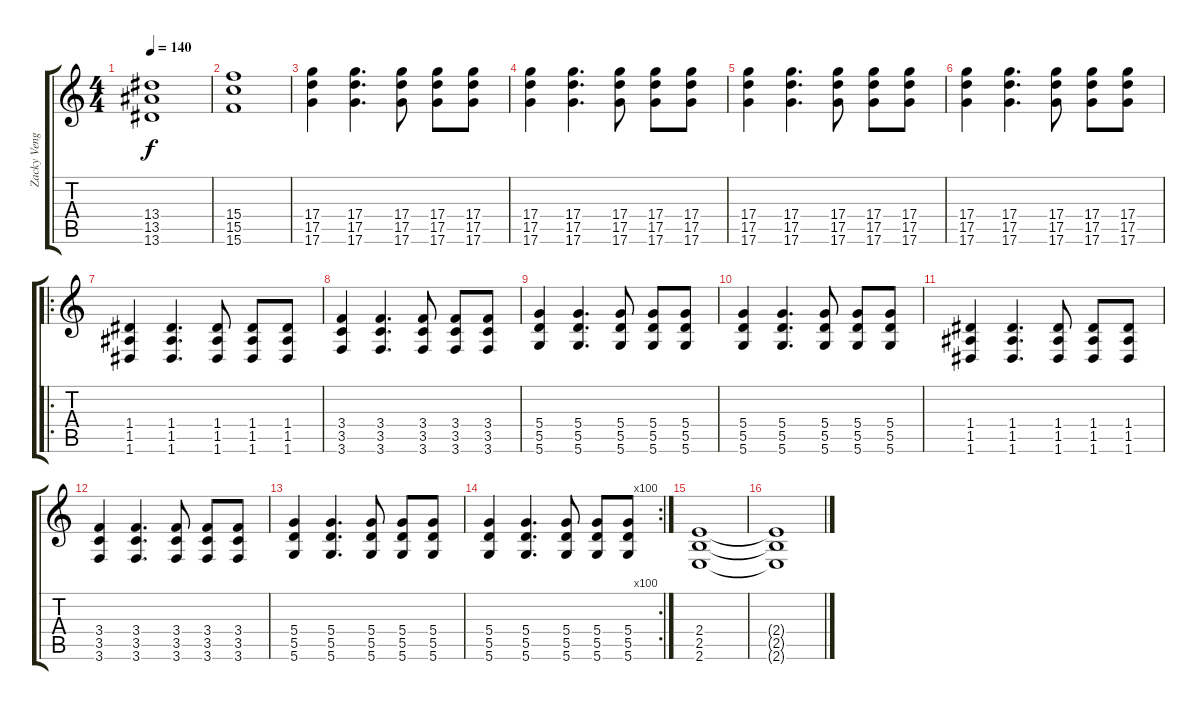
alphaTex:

\track ("Zacky Vengeance" "Zacky Veng") {instrument overdrivenguitar}
\staff {score tabs}
\tuning (E4 B3 G3 D3 A2 D2) {hide}
\ts (4 4)
\tempo 140
\clef g2
\ks c
(13.4 13.5 13.6).1{dy f} |
(15.4 15.5 15.6).1 |
(17.4 17.5 17.6).4 (17.4 17.5 17.6).4{d} (17.4 17.5 17.6).8 (17.4 17.5 17.6).8 (17.4 17.5 17.6).8 |
(17.4 17.5 17.6).4 (17.4 17.5 17.6).4{d} (17.4 17.5 17.6).8 (17.4 17.5 17.6).8 (17.4 17.5 17.6).8 |
(17.4 17.5 17.6).4 (17.4 17.5 17.6).4{d} (17.4 17.5 17.6).8 (17.4 17.5 17.6).8 (17.4 17.5 17.6).8 |
(17.4 17.5 17.6).4 (17.4 17.5 17.6).4{d} (17.4 17.5 17.6).8 (17.4 17.5 17.6).8 (17.4 17.5 17.6).8 |
\ro
(1.4 1.5 1.6).4 (1.4 1.5 1.6).4{d} (1.4 1.5 1.6).8 (1.4 1.5 1.6).8 (1.4 1.5 1.6).8 |
(3.4 3.5 3.6).4 (3.4 3.5 3.6).4{d} (3.4 3.5 3.6).8 (3.4 3.5 3.6).8 (3.4 3.5 3.6).8 |
(5.4 5.5 5.6).4 (5.4 5.5 5.6).4{d} (5.4 5.5 5.6).8 (5.4 5.5 5.6).8 (5.4 5.5 5.6).8 |
(5.4 5.5 5.6).4 (5.4 5.5 5.6).4{d} (5.4 5.5 5.6).8 (5.4 5.5 5.6).8 (5.4 5.5 5.6).8 |
(1.4 1.5 1.6).4 (1.4 1.5 1.6).4{d} (1.4 1.5 1.6).8 (1.4 1.5 1.6).8 (1.4 1.5 1.6).8 |
(3.4 3.5 3.6).4 (3.4 3.5 3.6).4{d} (3.4 3.5 3.6).8 (3.4 3.5 3.6).8 (3.4 3.5 3.6).8 |
(5.4 5.5 5.6).4 (5.4 5.5 5.6).4{d} (5.4 5.5 5.6).8 (5.4 5.5 5.6).8 (5.4 5.5 5.6).8 |
\rc 100
(5.4 5.5 5.6).4 (5.4 5.5 5.6).4{d} (5.4 5.5 5.6).8 (5.4 5.5 5.6).8 (5.4 5.5 5.6).8 |
(2.4 2.5 2.6).1 |
(2.4{t} 2.5{t} 2.6{t}).1
